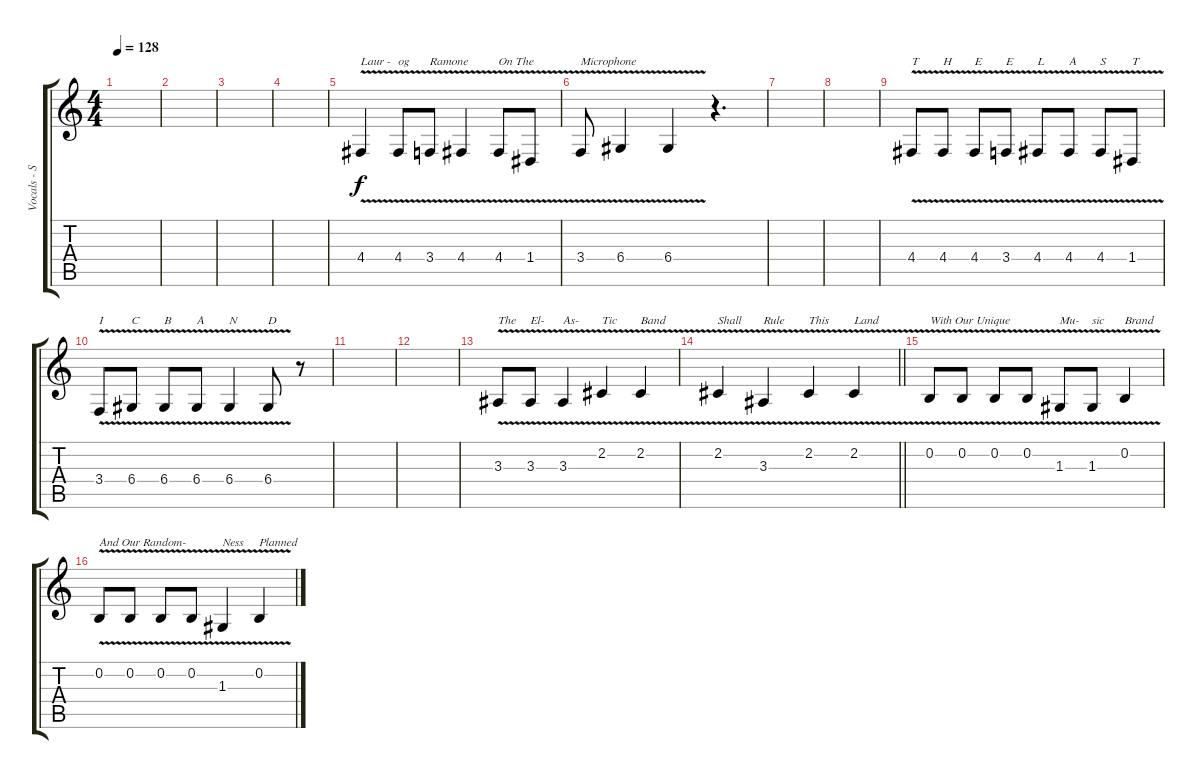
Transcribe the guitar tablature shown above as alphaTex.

\track ("Vocals - Scott" "Vocals - S") {instrument acousticgrandpiano}
\staff {score tabs}
\tuning (E4 B3 G3 D3 A2 E2) {hide}
\ts (4 4)
\tempo 128
\clef g2
\ks c
|
|
|
|
4.4{v}.4{txt "Laur -"} 4.4{v}.8{txt "og"} 3.4{v}.8{txt "Ramone"} 4.4{v}.4 4.4{v}.8{txt "On The"} 1.4{v}.8 |
3.4{v}.8{txt "Microphone"} 6.4{v}.4 6.4{v}.4 r.4{d} |
|
|
4.4{v}.8{txt "T"} 4.4{v}.8{txt "H"} 4.4{v}.8{txt "E"} 3.4{v}.8{txt "E"} 4.4{v}.8{txt "L"} 4.4{v}.8{txt "A"} 4.4{v}.8{txt "S"} 1.4{v}.8{txt "T"} |
3.4{v}.8{txt "I"} 6.4{v}.8{txt "C"} 6.4{v}.8{txt "B"} 6.4{v}.8{txt "A"} 6.4{v}.4{txt "N"} 6.4{v}.8{txt "D"} r.8 |
|
|
3.3{v}.8{txt "The"} 3.3{v}.8{txt "El-"} 3.3{v}.4{txt "As-"} 2.2{v}.4{txt "Tic"} 2.2{v}.4{txt "Band"} |
\barLineRight lightlight
2.2{v}.4{txt "Shall"} 3.3{v}.4{txt "Rule"} 2.2{v}.4{txt "This"} 2.2{v}.4{txt "Land"} |
0.2{v}.8{txt "With Our Unique"} 0.2{v}.8 0.2{v}.8 0.2{v}.8 1.3{v}.8{txt "Mu-"} 1.3{v}.8{txt "sic"} 0.2{v}.4{txt "Brand"} |
0.2{v}.8{txt "And Our Random-"} 0.2{v}.8 0.2{v}.8 0.2{v}.8 1.3{v}.4{txt "Ness"} 0.2{v}.4{txt "Planned"}
